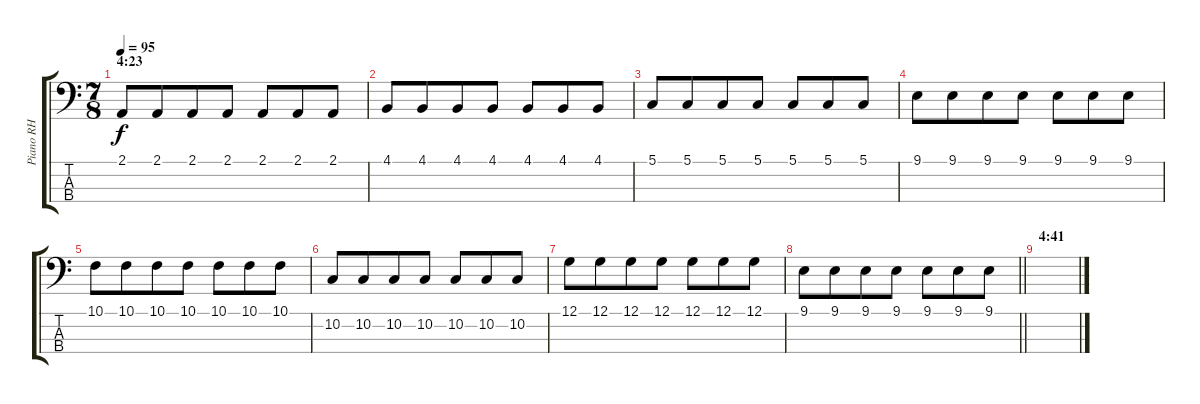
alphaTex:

\track ("Piano RH" "Piano RH") {instrument acousticgrandpiano}
\staff {score tabs}
\tuning (G2 D2 A1 E1) {hide}
\ts (7 8)
\section ("" "4:23")
\tempo 95
\clef f4
\ks c
2.1.8{dy f} 2.1.8 2.1.8 2.1.8 2.1.8 2.1.8 2.1.8 |
4.1.8 4.1.8 4.1.8 4.1.8 4.1.8 4.1.8 4.1.8 |
5.1.8 5.1.8 5.1.8 5.1.8 5.1.8 5.1.8 5.1.8 |
9.1.8 9.1.8 9.1.8 9.1.8 9.1.8 9.1.8 9.1.8 |
10.1.8 10.1.8 10.1.8 10.1.8 10.1.8 10.1.8 10.1.8 |
10.2.8 10.2.8 10.2.8 10.2.8 10.2.8 10.2.8 10.2.8 |
12.1.8 12.1.8 12.1.8 12.1.8 12.1.8 12.1.8 12.1.8 |
\barLineRight lightlight
9.1.8 9.1.8 9.1.8 9.1.8 9.1.8 9.1.8 9.1.8 |
\section ("" "4:41")
